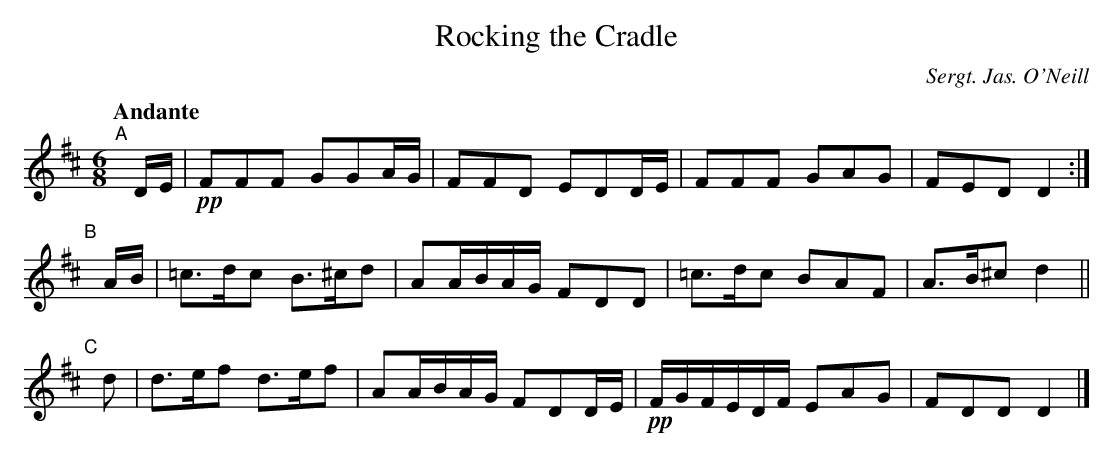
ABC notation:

X:1
T: Rocking the Cradle
O: Sergt. Jas. O'Neill
M: 6/8
L: 1/8
Q: "Andante"
K: D
"^A"[|] D/E/ |!pp! FFF GGA/G/ | FFD EDD/E/ | FFF GAG | FED D2 :|
"^B"[|] A/B/ | =c>dc B>^cd | AA/B/A/G/ FDD | =c>dc BAF | A>B^c d2 ||
"^C"[|] d | d>ef d>ef | AA/B/A/G/ FDD/E/ |!pp! F/G/F/E/D/F/ EAG | FDD D2 |]
